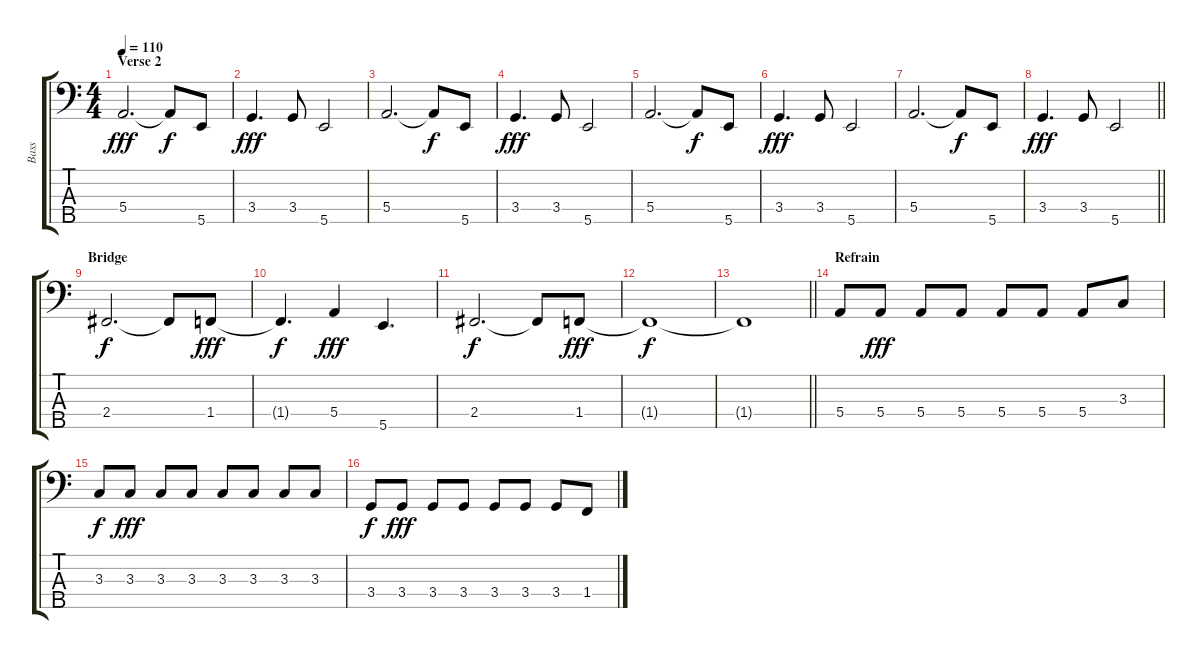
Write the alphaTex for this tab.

\track ("Bass" "Bass") {instrument electricbassfinger}
\staff {score tabs}
\tuning (G2 D2 A1 E1 B0) {hide}
\ts (4 4)
\section ("" "Verse 2")
\tempo 110
\clef f4
\ks c
5.4.2{d dy fff} 5.4{t}.8{dy f} 5.5.8 |
3.4.4{d dy fff} 3.4.8 5.5.2 |
5.4.2{d} 5.4{t}.8{dy f} 5.5.8 |
3.4.4{d dy fff} 3.4.8 5.5.2 |
5.4.2{d} 5.4{t}.8{dy f} 5.5.8 |
3.4.4{d dy fff} 3.4.8 5.5.2 |
5.4.2{d} 5.4{t}.8{dy f} 5.5.8 |
\barLineRight lightlight
3.4.4{d dy fff} 3.4.8 5.5.2 |
\section ("" "Bridge")
2.4.2{d dy f} 2.4{t}.8 1.4.8{dy fff} |
1.4{t}.4{d dy f} 5.4.4{dy fff} 5.5.4{d} |
2.4.2{d dy f} 2.4{t}.8 1.4.8{dy fff} |
1.4{t}.1{dy f} |
\barLineRight lightlight
1.4{t}.1 |
\section ("" "Refrain")
5.4.8 5.4.8{dy fff} 5.4.8 5.4.8 5.4.8 5.4.8 5.4.8 3.3.8 |
3.3.8{dy f} 3.3.8{dy fff} 3.3.8 3.3.8 3.3.8 3.3.8 3.3.8 3.3.8 |
3.4.8{dy f} 3.4.8{dy fff} 3.4.8 3.4.8 3.4.8 3.4.8 3.4.8 1.4.8
